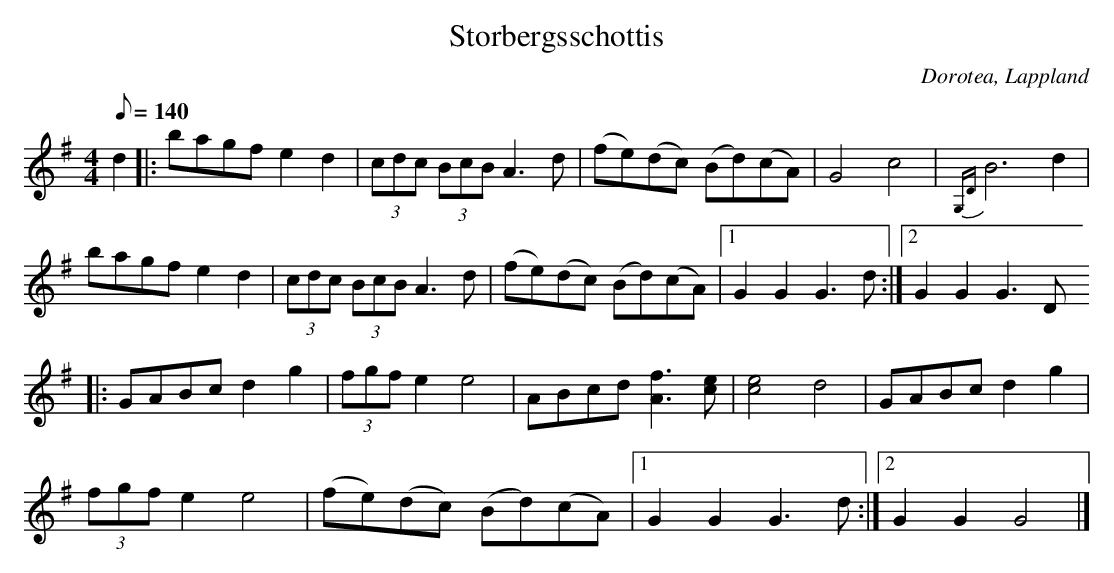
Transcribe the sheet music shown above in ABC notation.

X:1
T:Storbergsschottis
O:Dorotea, Lappland
M:4/4
Q:140
L:1/8
K:G
d2 |: bagf e2 d2 | (3cdc (3BcB A3 d | (fe)(dc) (Bd)(cA)| G4 c4 | {G,D}B6  d2 |
bagf e2 d2 | (3cdc (3BcB A3 d1 | (fe)(dc) (Bd)(cA)|1 G2 G2 G3 d :|2 G2 G2 G3 D
|: GABc d2 g2 | (3fgf e2 e4 | ABcd [Af]3 [ce] | [ce]4 d4 | GABc d2g2 |
(3fgf e2 e4 | (fe)(dc) (Bd)(cA) |1 G2 G2 G3 d :|2 G2 G2 G4 |]
